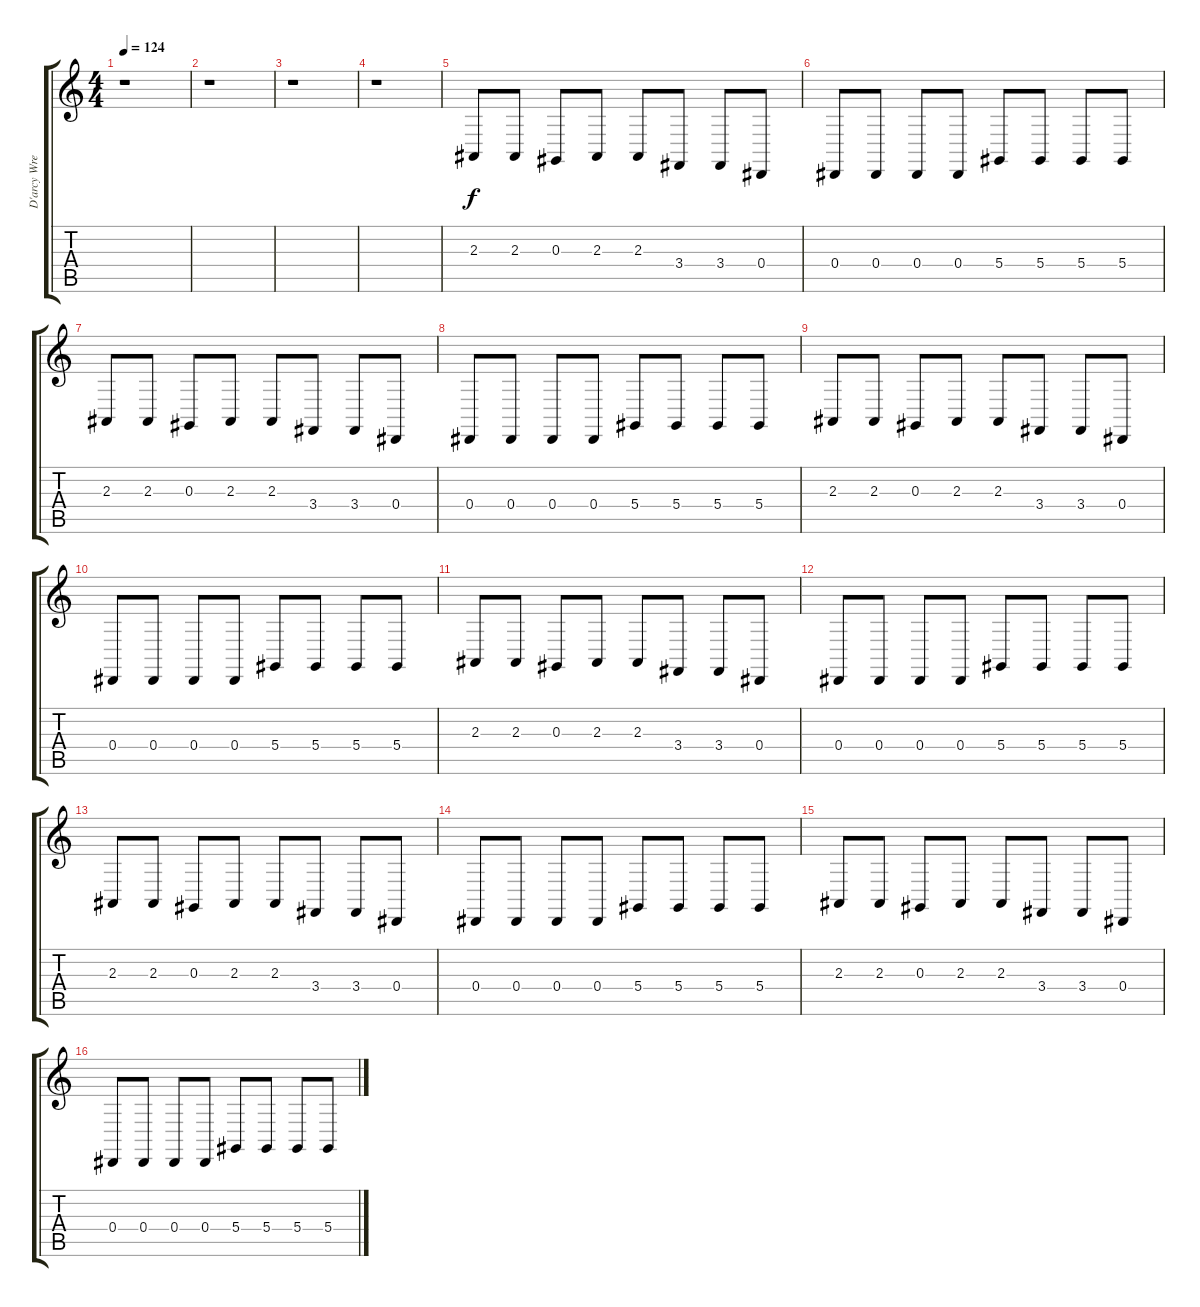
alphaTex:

\track ("D'arcy Wretskzy" "D'arcy Wre") {instrument electricbasspick}
\staff {score tabs}
\tuning (Gb2 Db2 Ab1 Eb1 B0 E2) {hide}
\ts (4 4)
\tempo 124
\clef g2
\ks c
r.1{dy f instrument electricbasspick} |
r.1 |
r.1 |
r.1 |
2.3.8 2.3.8 0.3.8 2.3.8 2.3.8 3.4.8 3.4.8 0.4.8 |
0.4.8 0.4.8 0.4.8 0.4.8 5.4.8 5.4.8 5.4.8 5.4.8 |
2.3.8 2.3.8 0.3.8 2.3.8 2.3.8 3.4.8 3.4.8 0.4.8 |
0.4.8 0.4.8 0.4.8 0.4.8 5.4.8 5.4.8 5.4.8 5.4.8 |
2.3.8 2.3.8 0.3.8 2.3.8 2.3.8 3.4.8 3.4.8 0.4.8 |
0.4.8 0.4.8 0.4.8 0.4.8 5.4.8 5.4.8 5.4.8 5.4.8 |
2.3.8 2.3.8 0.3.8 2.3.8 2.3.8 3.4.8 3.4.8 0.4.8 |
0.4.8 0.4.8 0.4.8 0.4.8 5.4.8 5.4.8 5.4.8 5.4.8 |
2.3.8 2.3.8 0.3.8 2.3.8 2.3.8 3.4.8 3.4.8 0.4.8 |
0.4.8 0.4.8 0.4.8 0.4.8 5.4.8 5.4.8 5.4.8 5.4.8 |
2.3.8 2.3.8 0.3.8 2.3.8 2.3.8 3.4.8 3.4.8 0.4.8 |
0.4.8 0.4.8 0.4.8 0.4.8 5.4.8 5.4.8 5.4.8 5.4.8
